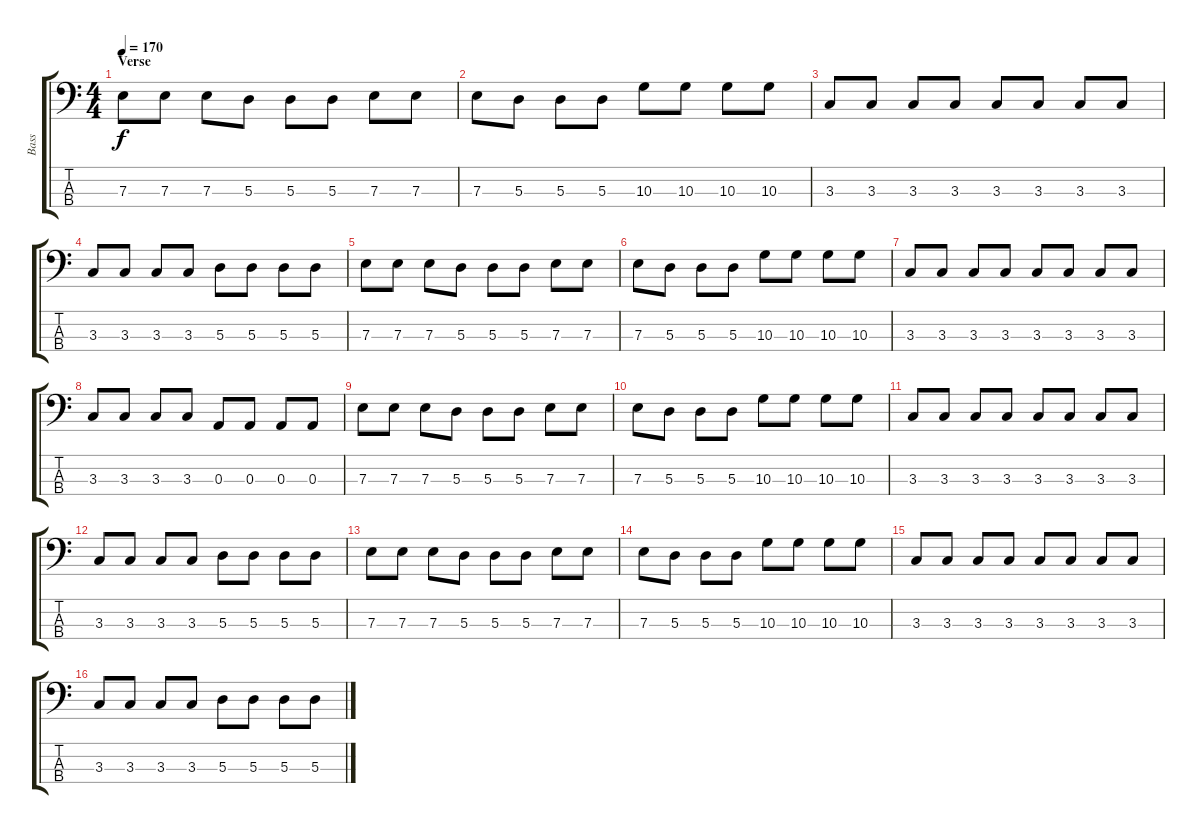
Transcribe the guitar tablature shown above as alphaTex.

\track ("Bass" "Bass") {instrument electricbassfinger}
\staff {score tabs}
\tuning (G2 D2 A1 E1) {hide}
\ts (4 4)
\section ("" "Verse")
\tempo 170
\clef f4
\ks c
7.3.8{dy f} 7.3.8 7.3.8 5.3.8 5.3.8 5.3.8 7.3.8 7.3.8 |
7.3.8 5.3.8 5.3.8 5.3.8 10.3.8 10.3.8 10.3.8 10.3.8 |
3.3.8 3.3.8 3.3.8 3.3.8 3.3.8 3.3.8 3.3.8 3.3.8 |
3.3.8 3.3.8 3.3.8 3.3.8 5.3.8 5.3.8 5.3.8 5.3.8 |
7.3.8 7.3.8 7.3.8 5.3.8 5.3.8 5.3.8 7.3.8 7.3.8 |
7.3.8 5.3.8 5.3.8 5.3.8 10.3.8 10.3.8 10.3.8 10.3.8 |
3.3.8 3.3.8 3.3.8 3.3.8 3.3.8 3.3.8 3.3.8 3.3.8 |
3.3.8 3.3.8 3.3.8 3.3.8 0.3.8 0.3.8 0.3.8 0.3.8 |
7.3.8 7.3.8 7.3.8 5.3.8 5.3.8 5.3.8 7.3.8 7.3.8 |
7.3.8 5.3.8 5.3.8 5.3.8 10.3.8 10.3.8 10.3.8 10.3.8 |
3.3.8 3.3.8 3.3.8 3.3.8 3.3.8 3.3.8 3.3.8 3.3.8 |
3.3.8 3.3.8 3.3.8 3.3.8 5.3.8 5.3.8 5.3.8 5.3.8 |
7.3.8 7.3.8 7.3.8 5.3.8 5.3.8 5.3.8 7.3.8 7.3.8 |
7.3.8 5.3.8 5.3.8 5.3.8 10.3.8 10.3.8 10.3.8 10.3.8 |
3.3.8 3.3.8 3.3.8 3.3.8 3.3.8 3.3.8 3.3.8 3.3.8 |
3.3.8 3.3.8 3.3.8 3.3.8 5.3.8 5.3.8 5.3.8 5.3.8
